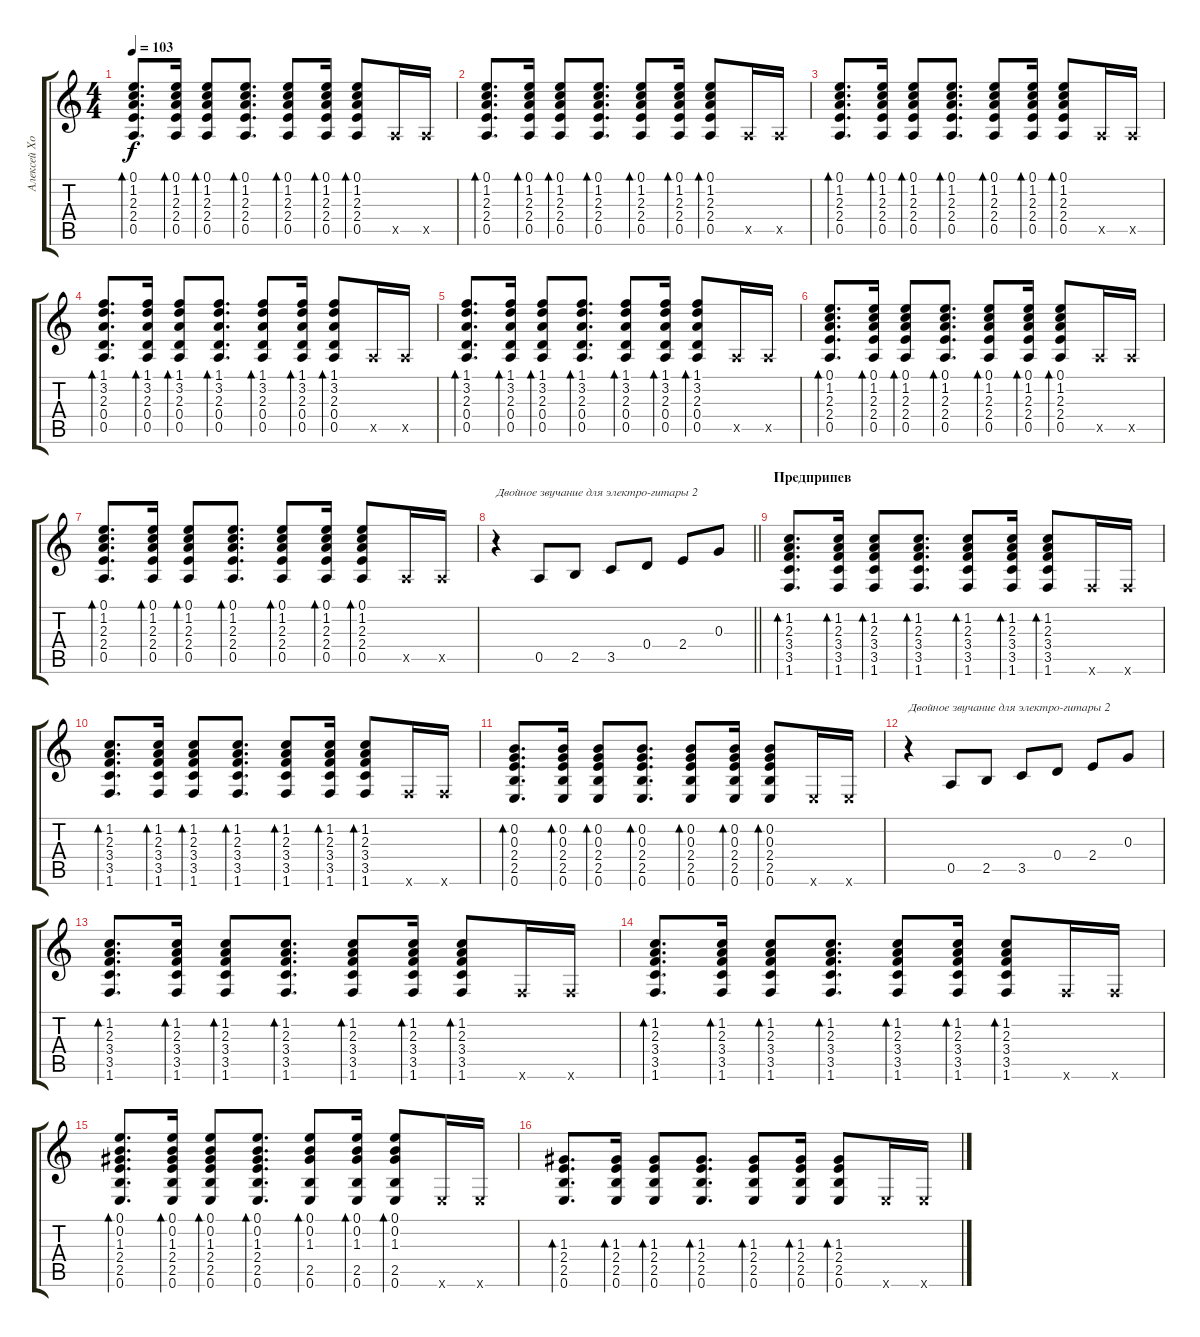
\track ("Алексей Хохлов (гитара 3)" "Алексей Хо") {instrument acousticguitarsteel}
\staff {score tabs}
\tuning (E4 B3 G3 D3 A2 E2) {hide}
\ts (4 4)
\tempo 103
\clef g2
\ks c
(0.1 1.2 2.3 2.4 0.5).8{d bd 120 dy f} (0.1 1.2 2.3 2.4 0.5).16{bd 120} (0.1 1.2 2.3 2.4 0.5).8{bd 120} (0.1 1.2 2.3 2.4 0.5).8{d bd 120} (0.1 1.2 2.3 2.4 0.5).8{bd 120} (0.1 1.2 2.3 2.4 0.5).16{bd 120} (0.1 1.2 2.3 2.4 0.5).8{bd 120} 0.5{x}.16 0.5{x}.16 |
(0.1 1.2 2.3 2.4 0.5).8{d bd 120} (0.1 1.2 2.3 2.4 0.5).16{bd 120} (0.1 1.2 2.3 2.4 0.5).8{bd 120} (0.1 1.2 2.3 2.4 0.5).8{d bd 120} (0.1 1.2 2.3 2.4 0.5).8{bd 120} (0.1 1.2 2.3 2.4 0.5).16{bd 120} (0.1 1.2 2.3 2.4 0.5).8{bd 120} 0.5{x}.16 0.5{x}.16 |
(0.1 1.2 2.3 2.4 0.5).8{d bd 120} (0.1 1.2 2.3 2.4 0.5).16{bd 120} (0.1 1.2 2.3 2.4 0.5).8{bd 120} (0.1 1.2 2.3 2.4 0.5).8{d bd 120} (0.1 1.2 2.3 2.4 0.5).8{bd 120} (0.1 1.2 2.3 2.4 0.5).16{bd 120} (0.1 1.2 2.3 2.4 0.5).8{bd 120} 0.5{x}.16 0.5{x}.16 |
(1.1 3.2 2.3 0.4 0.5).8{d bd 120} (1.1 3.2 2.3 0.4 0.5).16{bd 120} (1.1 3.2 2.3 0.4 0.5).8{bd 120} (1.1 3.2 2.3 0.4 0.5).8{d bd 120} (1.1 3.2 2.3 0.4 0.5).8{bd 120} (1.1 3.2 2.3 0.4 0.5).16{bd 120} (1.1 3.2 2.3 0.4 0.5).8{bd 120} 0.5{x}.16 0.5{x}.16 |
(1.1 3.2 2.3 0.4 0.5).8{d bd 120} (1.1 3.2 2.3 0.4 0.5).16{bd 120} (1.1 3.2 2.3 0.4 0.5).8{bd 120} (1.1 3.2 2.3 0.4 0.5).8{d bd 120} (1.1 3.2 2.3 0.4 0.5).8{bd 120} (1.1 3.2 2.3 0.4 0.5).16{bd 120} (1.1 3.2 2.3 0.4 0.5).8{bd 120} 0.5{x}.16 0.5{x}.16 |
(0.1 1.2 2.3 2.4 0.5).8{d bd 120} (0.1 1.2 2.3 2.4 0.5).16{bd 120} (0.1 1.2 2.3 2.4 0.5).8{bd 120} (0.1 1.2 2.3 2.4 0.5).8{d bd 120} (0.1 1.2 2.3 2.4 0.5).8{bd 120} (0.1 1.2 2.3 2.4 0.5).16{bd 120} (0.1 1.2 2.3 2.4 0.5).8{bd 120} 0.5{x}.16 0.5{x}.16 |
(0.1 1.2 2.3 2.4 0.5).8{d bd 120} (0.1 1.2 2.3 2.4 0.5).16{bd 120} (0.1 1.2 2.3 2.4 0.5).8{bd 120} (0.1 1.2 2.3 2.4 0.5).8{d bd 120} (0.1 1.2 2.3 2.4 0.5).8{bd 120} (0.1 1.2 2.3 2.4 0.5).16{bd 120} (0.1 1.2 2.3 2.4 0.5).8{bd 120} 0.5{x}.16 0.5{x}.16 |
\barLineRight lightlight
r.4{txt "Двойное звучание для электро-гитары 2" volume 13} 0.5.8 2.5.8 3.5.8 0.4.8 2.4.8 0.3.8 |
\section ("" "Предприпев")
(1.2 2.3 3.4 3.5 1.6).8{d bd 120 volume 8} (1.2 2.3 3.4 3.5 1.6).16{bd 120} (1.2 2.3 3.4 3.5 1.6).8{bd 120} (1.2 2.3 3.4 3.5 1.6).8{d bd 120} (1.2 2.3 3.4 3.5 1.6).8{bd 120} (1.2 2.3 3.4 3.5 1.6).16{bd 120} (1.2 2.3 3.4 3.5 1.6).8{bd 120} 1.6{x}.16 1.6{x}.16 |
(1.2 2.3 3.4 3.5 1.6).8{d bd 120} (1.2 2.3 3.4 3.5 1.6).16{bd 120} (1.2 2.3 3.4 3.5 1.6).8{bd 120} (1.2 2.3 3.4 3.5 1.6).8{d bd 120} (1.2 2.3 3.4 3.5 1.6).8{bd 120} (1.2 2.3 3.4 3.5 1.6).16{bd 120} (1.2 2.3 3.4 3.5 1.6).8{bd 120} 1.6{x}.16 1.6{x}.16 |
(0.2 0.3 2.4 2.5 0.6).8{d bd 120} (0.2 0.3 2.4 2.5 0.6).16{bd 120} (0.2 0.3 2.4 2.5 0.6).8{bd 120} (0.2 0.3 2.4 2.5 0.6).8{d bd 120} (0.2 0.3 2.4 2.5 0.6).8{bd 120} (0.2 0.3 2.4 2.5 0.6).16{bd 120} (0.2 0.3 2.4 2.5 0.6).8{bd 120} 0.6{x}.16 0.6{x}.16 |
r.4{txt "Двойное звучание для электро-гитары 2" volume 13} 0.5.8 2.5.8 3.5.8 0.4.8 2.4.8 0.3.8 |
(1.2 2.3 3.4 3.5 1.6).8{d bd 120 volume 8} (1.2 2.3 3.4 3.5 1.6).16{bd 120} (1.2 2.3 3.4 3.5 1.6).8{bd 120} (1.2 2.3 3.4 3.5 1.6).8{d bd 120} (1.2 2.3 3.4 3.5 1.6).8{bd 120} (1.2 2.3 3.4 3.5 1.6).16{bd 120} (1.2 2.3 3.4 3.5 1.6).8{bd 120} 1.6{x}.16 1.6{x}.16 |
(1.2 2.3 3.4 3.5 1.6).8{d bd 120} (1.2 2.3 3.4 3.5 1.6).16{bd 120} (1.2 2.3 3.4 3.5 1.6).8{bd 120} (1.2 2.3 3.4 3.5 1.6).8{d bd 120} (1.2 2.3 3.4 3.5 1.6).8{bd 120} (1.2 2.3 3.4 3.5 1.6).16{bd 120} (1.2 2.3 3.4 3.5 1.6).8{bd 120} 1.6{x}.16 1.6{x}.16 |
(0.1 0.2 1.3 2.4 2.5 0.6).8{d bd 120} (0.1 0.2 1.3 2.4 2.5 0.6).16{bd 120} (0.1 0.2 1.3 2.4 2.5 0.6).8{bd 120} (0.1 0.2 1.3 2.4 2.5 0.6).8{d bd 120} (0.1 0.2 1.3 2.5 0.6).8{bd 120} (0.1 0.2 1.3 2.5 0.6).16{bd 120} (0.1 0.2 1.3 2.5 0.6).8{bd 120} 0.6{x}.16 0.6{x}.16 |
(1.3 2.4 2.5 0.6).8{d bd 120} (1.3 2.4 2.5 0.6).16{bd 120} (1.3 2.4 2.5 0.6).8{bd 120} (1.3 2.4 2.5 0.6).8{d bd 120} (1.3 2.4 2.5 0.6).8{bd 120} (1.3 2.4 2.5 0.6).16{bd 120} (1.3 2.4 2.5 0.6).8{bd 120} 0.6{x}.16 0.6{x}.16
